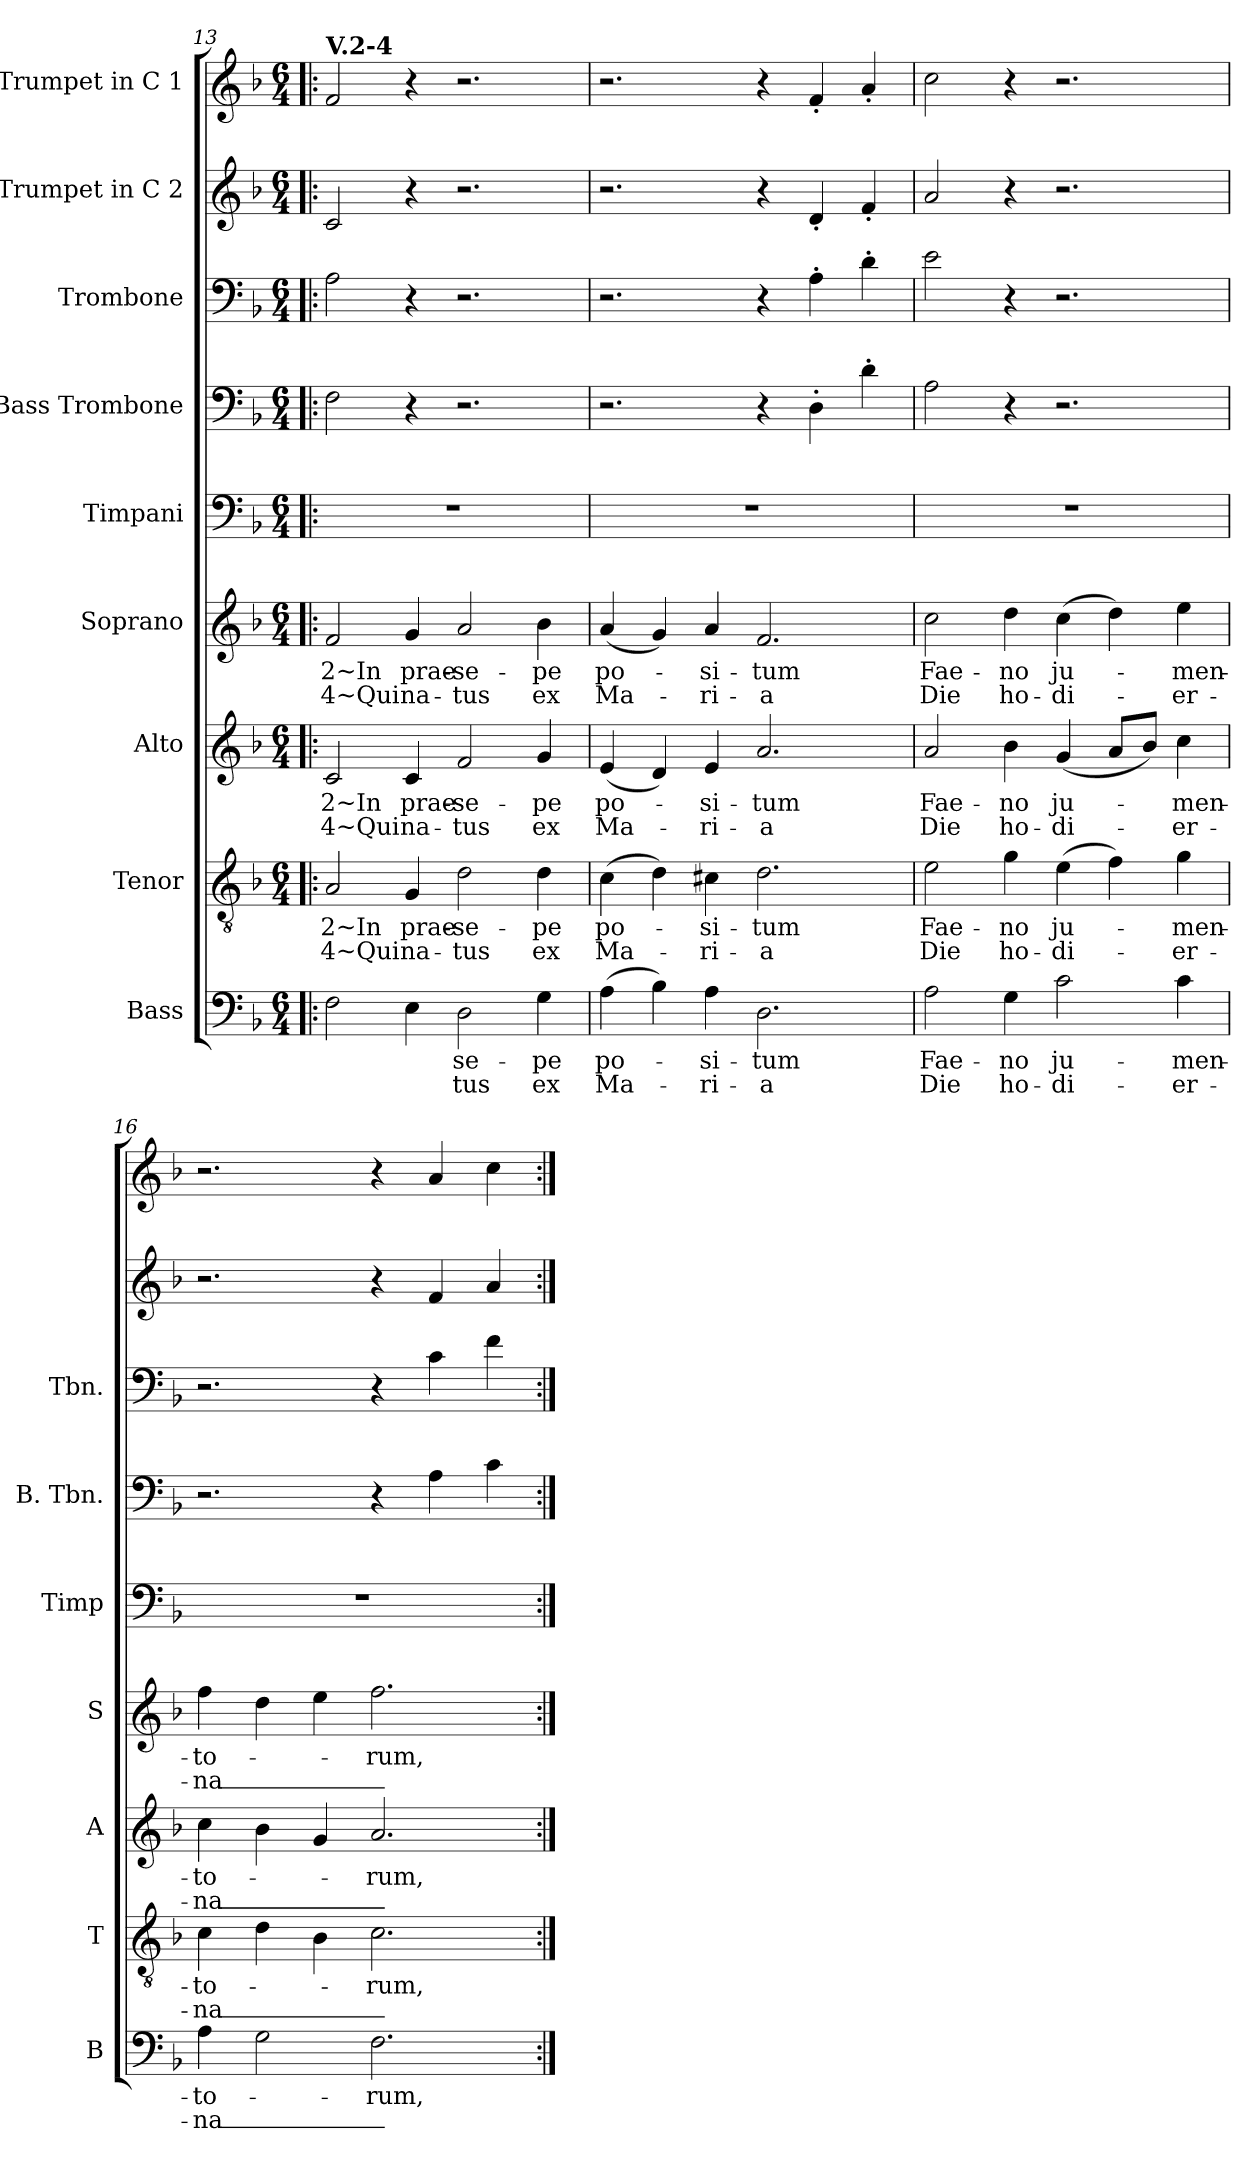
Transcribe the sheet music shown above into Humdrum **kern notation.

**kern	**text	**text	**kern	**text	**text	**kern	**text	**text	**kern	**text	**text	**kern	**kern	**kern	**kern	**kern
*part9	*part9	*part9	*part8	*part8	*part8	*part7	*part7	*part7	*part6	*part6	*part6	*part5	*part4	*part3	*part2	*part1
*staff9	*staff9	*staff9	*staff8	*staff8	*staff8	*staff7	*staff7	*staff7	*staff6	*staff6	*staff6	*staff5	*staff4	*staff3	*staff2	*staff1
*I"Bass	*	*	*I"Tenor	*	*	*I"Alto	*	*	*I"Soprano	*	*	*I"Timpani	*I"Bass Trombone	*I"Trombone	*I"Trumpet in C 2	*I"Trumpet in C 1
*I'B	*	*	*I'T	*	*	*I'A	*	*	*I'S	*	*	*I'Timp	*I'B. Tbn.	*I'Tbn.	*	*
*clefF4	*	*	*clefGv2	*	*	*clefG2	*	*	*clefG2	*	*	*clefF4	*clefF4	*clefF4	*clefG2	*clefG2
*k[b-]	*	*	*k[b-]	*	*	*k[b-]	*	*	*k[b-]	*	*	*k[b-]	*k[b-]	*k[b-]	*k[b-]	*k[b-]
*F:	*	*	*F:	*	*	*F:	*	*	*F:	*	*	*F:	*F:	*F:	*F:	*F:
*M6/4	*	*	*M6/4	*	*	*M6/4	*	*	*M6/4	*	*	*M6/4	*M6/4	*M6/4	*M6/4	*M6/4
=13!|:	=13!|:	=13!|:	=13!|:	=13!|:	=13!|:	=13!|:	=13!|:	=13!|:	=13!|:	=13!|:	=13!|:	=13!|:	=13!|:	=13!|:	=13!|:	=13!|:
!	!	!	!	!	!	!	!	!	!	!	!	!	!	!	!	!LO:TX:a:B:t=V.2-4
2F\	.	.	2A/	2~In	4~Qui	2c/	2~In	4~Qui	2f/	2~In	4~Qui	1.r	2F\	2A\	2c/	2f/
4E\	.	.	4G/	prae-	na-	4c/	prae-	na-	4g/	prae-	na-	.	4r	4r	4r	4r
2D\	se-	tus	2d\	se-	tus	2f/	se-	tus	2a/	se-	tus	.	2.r	2.r	2.r	2.r
4G\	pe	ex	4d\	pe	ex	4g/	pe	ex	4b-\	pe	ex	.	.	.	.	.
!!LO:PB:g=z
=14	=14	=14	=14	=14	=14	=14	=14	=14	=14	=14	=14	=14	=14	=14	=14	=14
(>4A\	po-	Ma-	(>4c\	po-	Ma-	(<4e/	po-	Ma-	(<4a/	po-	Ma-	1.r	2.r	2.r	2.r	2.r
4B-\)	.	.	4d\)	.	.	4d/)	.	.	4g/)	.	.	.	.	.	.	.
4A\	si-	ri-	4c#X\	si-	ri-	4e/	si-	ri-	4a/	si-	ri-	.	.	.	.	.
2.D\	tum	a	2.d\	tum	a	2.a/	tum	a	2.f/	tum	a	.	4r	4r	4r	4r
.	.	.	.	.	.	.	.	.	.	.	.	.	4D'>\	4A'>\	4d'</	4f'</
.	.	.	.	.	.	.	.	.	.	.	.	.	4d'>\	4d'>\	4f'</	4a'</
=15	=15	=15	=15	=15	=15	=15	=15	=15	=15	=15	=15	=15	=15	=15	=15	=15
2A\	Fae-	Die	2e\	Fae-	Die	2a/	Fae-	Die	2cc\	Fae-	Die	1.r	2A\	2e\	2a/	2cc\
4G\	no	ho-	4g\	no	ho-	4b-\	no	ho-	4dd\	no	ho-	.	4r	4r	4r	4r
2c\	ju-	di-	(>4e\	ju-	di-	(<4g/	ju-	di-	(>4cc\	ju-	di-	.	2.r	2.r	2.r	2.r
.	.	.	4f\)	.	.	8a/L	.	.	4dd\)	.	.	.	.	.	.	.
.	.	.	.	.	.	8b-/J)	.	.	.	.	.	.	.	.	.	.
4c\	men-	er-	4g\	men-	er-	4cc\	men-	er-	4ee\	men-	er-	.	.	.	.	.
=16	=16	=16	=16	=16	=16	=16	=16	=16	=16	=16	=16	=16	=16	=16	=16	=16
4A\	to-	na_	4c\	to-	na_	4cc\	to-	na_	4ff\	to-	na_	1.r	2.r	2.r	2.r	2.r
2G\	.	.	4d\	.	.	4b-\	.	.	4dd\	.	.	.	.	.	.	.
.	.	.	4B-\	.	.	4g/	.	.	4ee\	.	.	.	.	.	.	.
2.F\	rum,	.	2.c\	rum,	.	2.a/	rum,	.	2.ff\	rum,	.	.	4r	4r	4r	4r
.	.	.	.	.	.	.	.	.	.	.	.	.	4A\	4c\	4f/	4a/
.	.	.	.	.	.	.	.	.	.	.	.	.	4c\	4f\	4a/	4cc\
=:|!	=:|!	=:|!	=:|!	=:|!	=:|!	=:|!	=:|!	=:|!	=:|!	=:|!	=:|!	=:|!	=:|!	=:|!	=:|!	=:|!
*-	*-	*-	*-	*-	*-	*-	*-	*-	*-	*-	*-	*-	*-	*-	*-	*-
